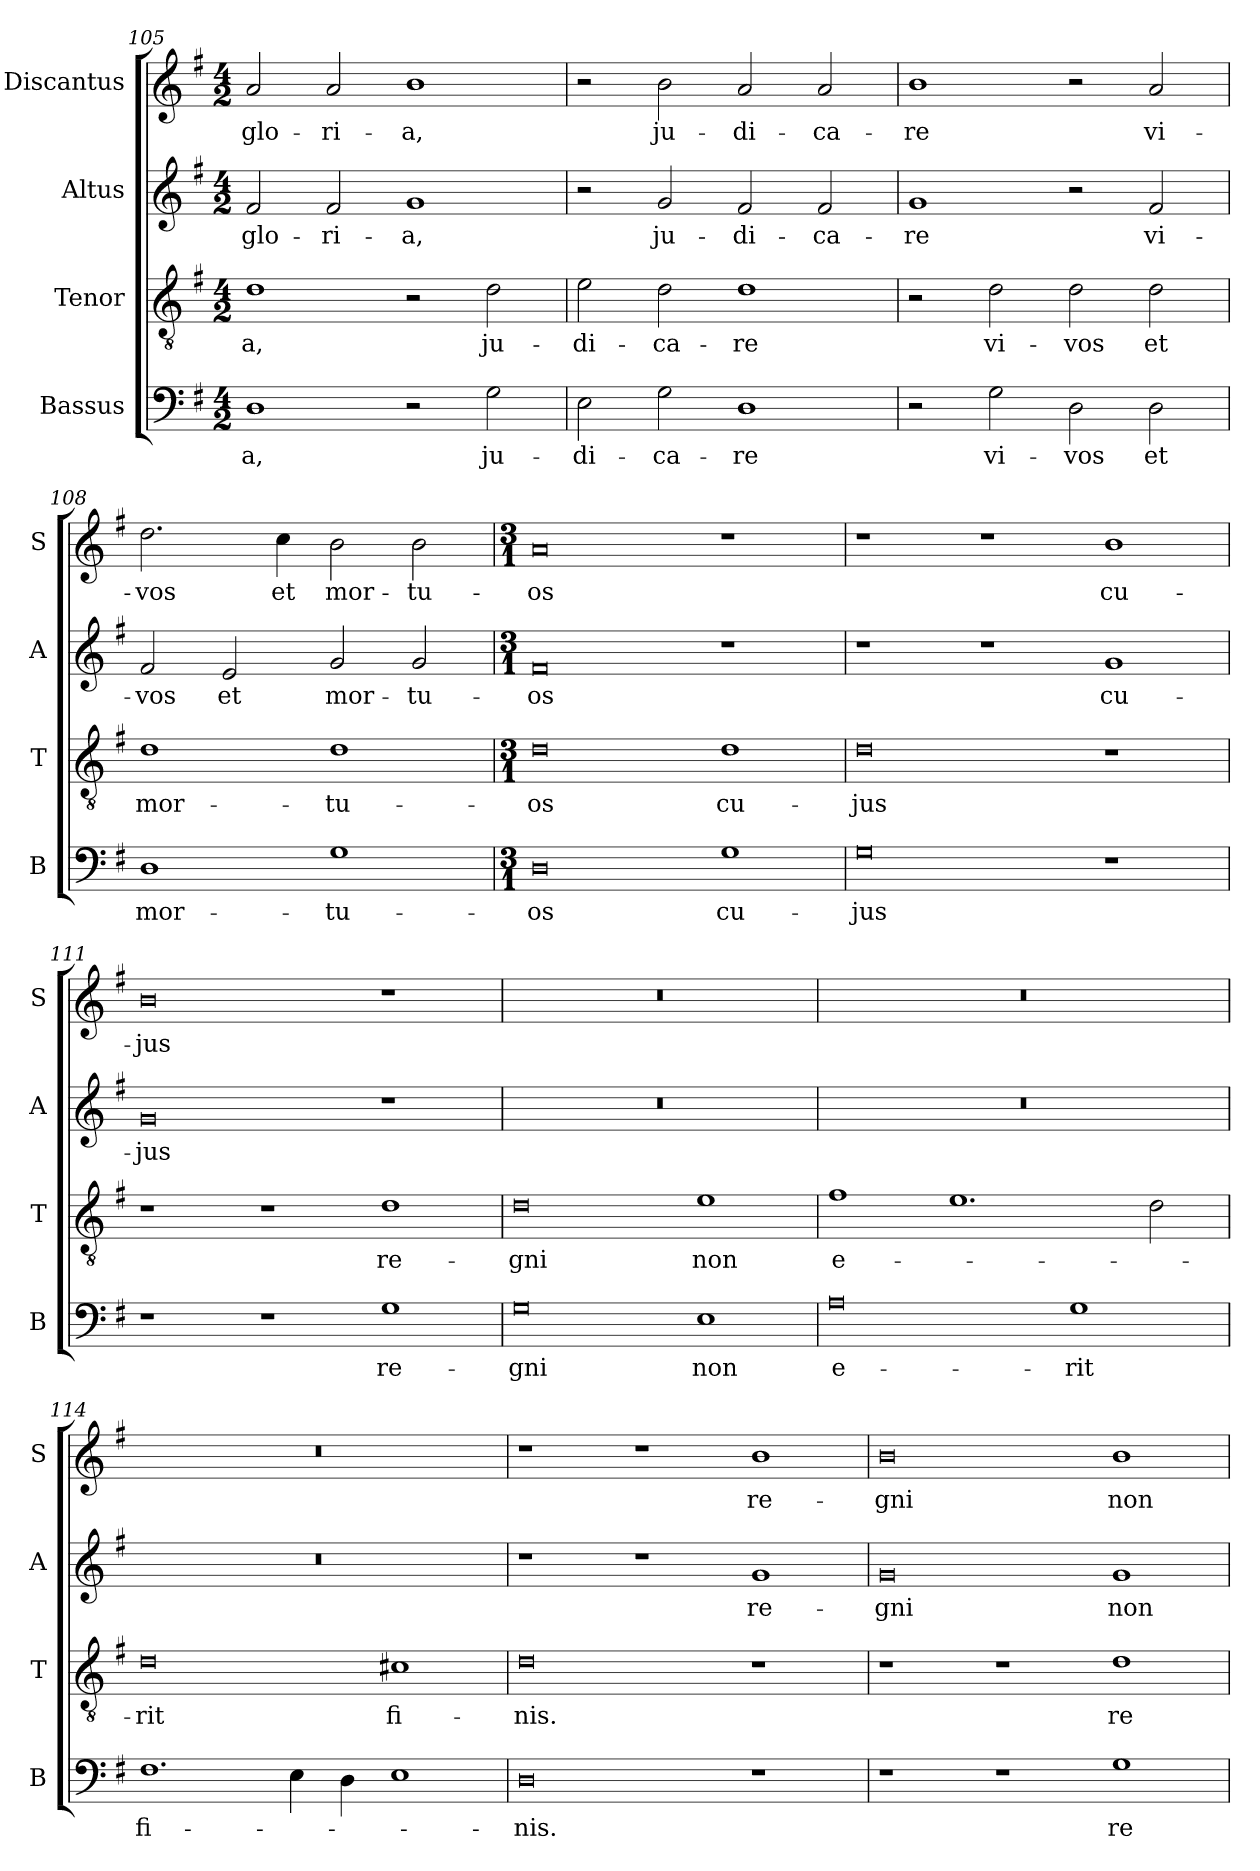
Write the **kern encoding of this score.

**kern	**text	**kern	**text	**kern	**text	**kern	**text
*part4	*part4	*part3	*part3	*part2	*part2	*part1	*part1
*staff4	*staff4	*staff3	*staff3	*staff2	*staff2	*staff1	*staff1
*I"Bassus	*	*I"Tenor	*	*I"Altus	*	*I"Discantus	*
*I'B	*	*I'T	*	*I'A	*	*I'S	*
*clefF4	*	*clefGv2	*	*clefG2	*	*clefG2	*
*k[f#]	*	*k[f#]	*	*k[f#]	*	*k[f#]	*
*G:	*	*G:	*	*G:	*	*G:	*
*M4/2	*	*M4/2	*	*M4/2	*	*M4/2	*
=105	=105	=105	=105	=105	=105	=105	=105
!	!LO:LY:b	!	!LO:LY:b	!	!LO:LY:b	!	!LO:LY:b
1D	-a,	1d	-a,	2f#/	glo-	2a/	glo-
!	!	!	!	!	!LO:LY:b	!	!LO:LY:b
.	.	.	.	2f#/	-ri-	2a/	-ri-
!	!	!	!	!	!LO:LY:b	!	!LO:LY:b
2r	.	2r	.	1g	-a,	1b	-a,
!	!LO:LY:b	!	!LO:LY:b	!	!	!	!
2G\	ju-	2d\	ju-	.	.	.	.
=106	=106	=106	=106	=106	=106	=106	=106
!	!LO:LY:b	!	!LO:LY:b	!	!	!	!
2E\	-di-	2e\	-di-	2r	.	2r	.
!	!LO:LY:b	!	!LO:LY:b	!	!LO:LY:b	!	!LO:LY:b
2G\	-ca-	2d\	-ca-	2g/	ju-	2b\	ju-
!	!LO:LY:b	!	!LO:LY:b	!	!LO:LY:b	!	!LO:LY:b
1D	-re	1d	-re	2f#/	-di-	2a/	-di-
!	!	!	!	!	!LO:LY:b	!	!LO:LY:b
.	.	.	.	2f#/	-ca-	2a/	-ca-
=107	=107	=107	=107	=107	=107	=107	=107
!	!	!	!	!	!LO:LY:b	!	!LO:LY:b
2r	.	2r	.	1g	-re	1b	-re
!	!LO:LY:b	!	!LO:LY:b	!	!	!	!
2G\	vi-	2d\	vi-	.	.	.	.
!	!LO:LY:b	!	!LO:LY:b	!	!	!	!
2D\	-vos	2d\	-vos	2r	.	2r	.
!	!LO:LY:b	!	!LO:LY:b	!	!LO:LY:b	!	!LO:LY:b
2D\	et	2d\	et	2f#/	vi-	2a/	vi-
=108	=108	=108	=108	=108	=108	=108	=108
!	!LO:LY:b	!	!LO:LY:b	!	!LO:LY:b	!	!LO:LY:b
1D	mor-	1d	mor-	2f#/	-vos	2.dd\	-vos
!	!	!	!	!	!LO:LY:b	!	!
.	.	.	.	2e/	et	.	.
!	!	!	!	!	!	!	!LO:LY:b
.	.	.	.	.	.	4cc\	et
!	!LO:LY:b	!	!LO:LY:b	!	!LO:LY:b	!	!LO:LY:b
1G	-tu-	1d	-tu-	2g/	mor-	2b\	mor-
!	!	!	!	!	!LO:LY:b	!	!LO:LY:b
.	.	.	.	2g/	-tu-	2b\	-tu-
!!LO:LB:g=z
=109	=109	=109	=109	=109	=109	=109	=109
*M3/1	*	*M3/1	*	*M3/1	*	*M3/1	*
!	!LO:LY:b	!	!LO:LY:b	!	!LO:LY:b	!	!LO:LY:b
0D	-os	0d	-os	0f#	-os	0a	-os
!	!LO:LY:b	!	!LO:LY:b	!	!	!	!
1G	cu-	1d	cu-	1r	.	1r	.
=110	=110	=110	=110	=110	=110	=110	=110
!	!LO:LY:b	!	!LO:LY:b	!	!	!	!
0G	-jus	0d	-jus	1r	.	1r	.
.	.	.	.	1r	.	1r	.
!	!	!	!	!	!LO:LY:b	!	!LO:LY:b
1r	.	1r	.	1g	cu-	1b	cu-
=111	=111	=111	=111	=111	=111	=111	=111
!	!	!	!	!	!LO:LY:b	!	!LO:LY:b
1r	.	1r	.	0g	-jus	0b	-jus
1r	.	1r	.	.	.	.	.
!	!LO:LY:b	!	!LO:LY:b	!	!	!	!
1G	re-	1d	re-	1r	.	1r	.
=112	=112	=112	=112	=112	=112	=112	=112
!	!LO:LY:b	!	!LO:LY:b	!	!	!	!
0G	-gni	0d	-gni	0.r	.	0.r	.
!	!LO:LY:b	!	!LO:LY:b	!	!	!	!
1E	non	1e	non	.	.	.	.
=113	=113	=113	=113	=113	=113	=113	=113
!	!LO:LY:b	!	!LO:LY:b	!	!	!	!
0A	e-	1f#	e-	0.r	.	0.r	.
.	.	1.e	.	.	.	.	.
!	!LO:LY:b	!	!	!	!	!	!
1G	-rit	.	.	.	.	.	.
.	.	2d\	.	.	.	.	.
=114	=114	=114	=114	=114	=114	=114	=114
!	!LO:LY:b	!	!LO:LY:b	!	!	!	!
1.F#	fi-	0d	-rit	0.r	.	0.r	.
4E\	.	.	.	.	.	.	.
4D\	.	.	.	.	.	.	.
!	!	!	!LO:LY:b	!	!	!	!
1E	.	1c#X	fi-	.	.	.	.
=115	=115	=115	=115	=115	=115	=115	=115
!	!LO:LY:b	!	!LO:LY:b	!	!	!	!
0D	-nis.	0d	-nis.	1r	.	1r	.
.	.	.	.	1r	.	1r	.
!	!	!	!	!	!LO:LY:b	!	!LO:LY:b
1r	.	1r	.	1g	re-	1b	re-
=116	=116	=116	=116	=116	=116	=116	=116
!	!	!	!	!	!LO:LY:b	!	!LO:LY:b
1r	.	1r	.	0g	-gni	0b	-gni
1r	.	1r	.	.	.	.	.
!	!LO:LY:b	!	!LO:LY:b	!	!LO:LY:b	!	!LO:LY:b
1G	re-	1d	re-	1g	non	1b	non
=	=	=	=	=	=	=	=
*-	*-	*-	*-	*-	*-	*-	*-
